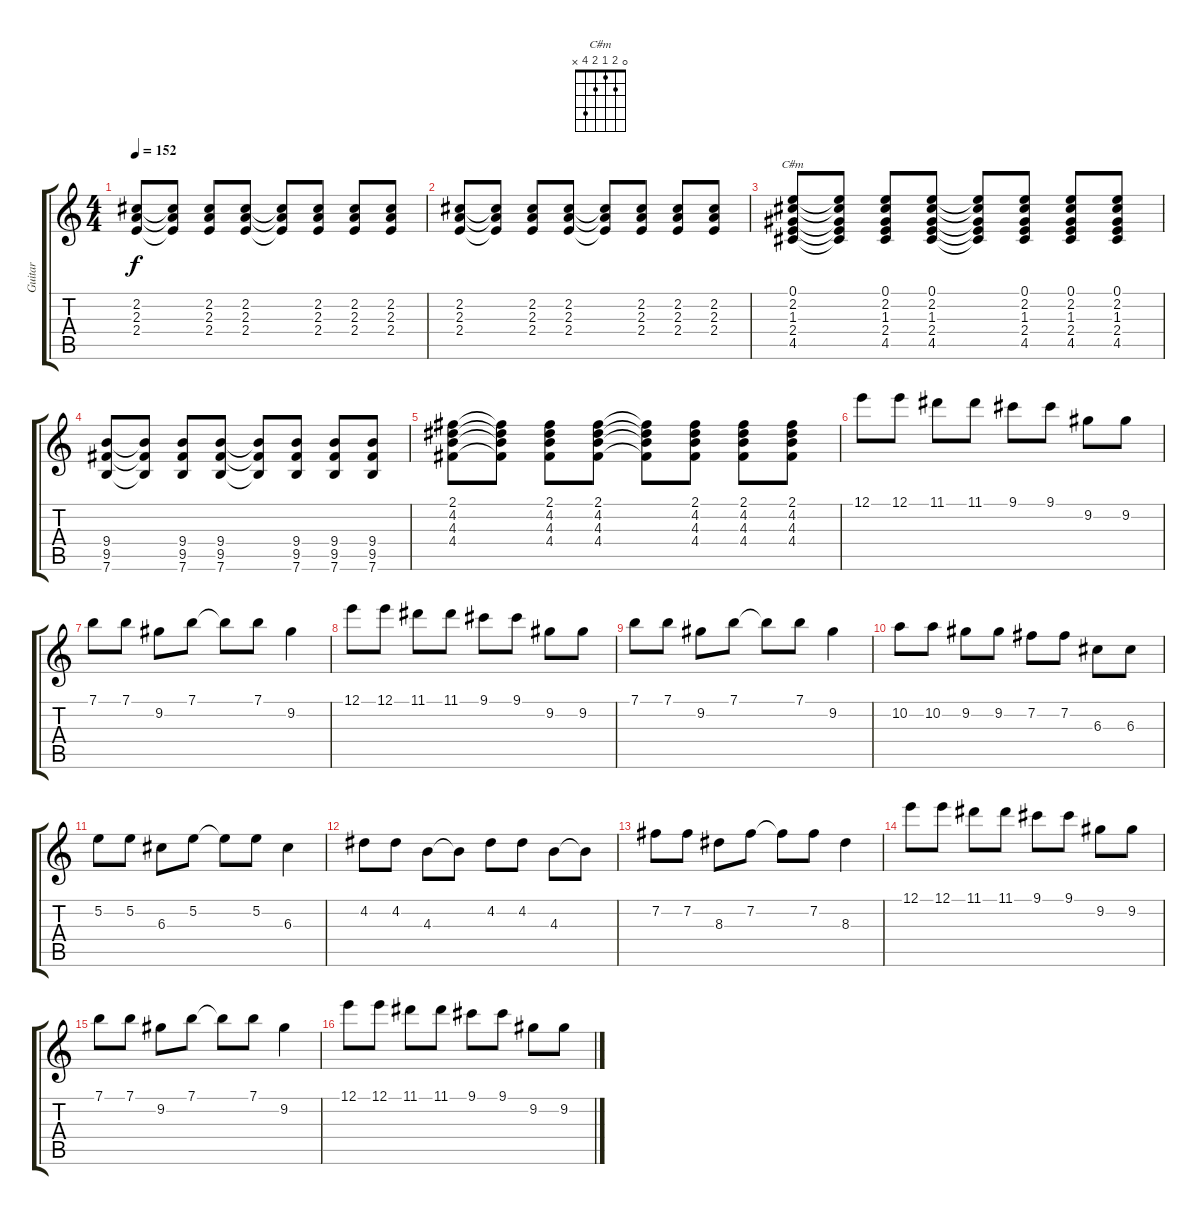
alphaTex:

\track ("Guitar" "Guitar") {instrument distortionguitar}
\staff {score tabs}
\tuning (E4 B3 G3 D3 A2 E2) {hide}
\chord ("C#m" 0 2 1 2 4 x)
\ts (4 4)
\tempo 152
\clef g2
\ks c
(2.2 2.3 2.4).8{dy f} (2.2{t} 2.3{t} 2.4{t}).8 (2.2 2.3 2.4).8 (2.2 2.3 2.4).8 (2.2{t} 2.3{t} 2.4{t}).8 (2.2 2.3 2.4).8 (2.2 2.3 2.4).8 (2.2 2.3 2.4).8 |
(2.2 2.3 2.4).8 (2.2{t} 2.3{t} 2.4{t}).8 (2.2 2.3 2.4).8 (2.2 2.3 2.4).8 (2.2{t} 2.3{t} 2.4{t}).8 (2.2 2.3 2.4).8 (2.2 2.3 2.4).8 (2.2 2.3 2.4).8 |
(0.1 2.2 1.3 2.4 4.5).8{ch "C#m"} (0.1{t} 2.2{t} 1.3{t} 2.4{t} 4.5{t}).8 (0.1 2.2 1.3 2.4 4.5).8 (0.1 2.2 1.3 2.4 4.5).8 (0.1{t} 2.2{t} 1.3{t} 2.4{t} 4.5{t}).8 (0.1 2.2 1.3 2.4 4.5).8 (0.1 2.2 1.3 2.4 4.5).8 (0.1 2.2 1.3 2.4 4.5).8 |
(9.4 9.5 7.6).8 (9.4{t} 9.5{t} 7.6{t}).8 (9.4 9.5 7.6).8 (9.4 9.5 7.6).8 (9.4{t} 9.5{t} 7.6{t}).8 (9.4 9.5 7.6).8 (9.4 9.5 7.6).8 (9.4 9.5 7.6).8 |
(2.1 4.2 4.3 4.4).8 (2.1{t} 4.2{t} 4.3{t} 4.4{t}).8 (2.1 4.2 4.3 4.4).8 (2.1 4.2 4.3 4.4).8 (2.1{t} 4.2{t} 4.3{t} 4.4{t}).8 (2.1 4.2 4.3 4.4).8 (2.1 4.2 4.3 4.4).8 (2.1 4.2 4.3 4.4).8 |
12.1.8 12.1.8 11.1.8 11.1.8 9.1.8 9.1.8 9.2.8 9.2.8 |
7.1.8 7.1.8 9.2.8 7.1.8 7.1{t}.8 7.1.8 9.2.4 |
12.1.8 12.1.8 11.1.8 11.1.8 9.1.8 9.1.8 9.2.8 9.2.8 |
7.1.8 7.1.8 9.2.8 7.1.8 7.1{t}.8 7.1.8 9.2.4 |
10.2.8 10.2.8 9.2.8 9.2.8 7.2.8 7.2.8 6.3.8 6.3.8 |
5.2.8 5.2.8 6.3.8 5.2.8 5.2{t}.8 5.2.8 6.3.4 |
4.2.8 4.2.8 4.3.8 4.3{t}.8 4.2.8 4.2.8 4.3.8 4.3{t}.8 |
7.2.8 7.2.8 8.3.8 7.2.8 7.2{t}.8 7.2.8 8.3.4 |
12.1.8 12.1.8 11.1.8 11.1.8 9.1.8 9.1.8 9.2.8 9.2.8 |
7.1.8 7.1.8 9.2.8 7.1.8 7.1{t}.8 7.1.8 9.2.4 |
12.1.8 12.1.8 11.1.8 11.1.8 9.1.8 9.1.8 9.2.8 9.2.8
